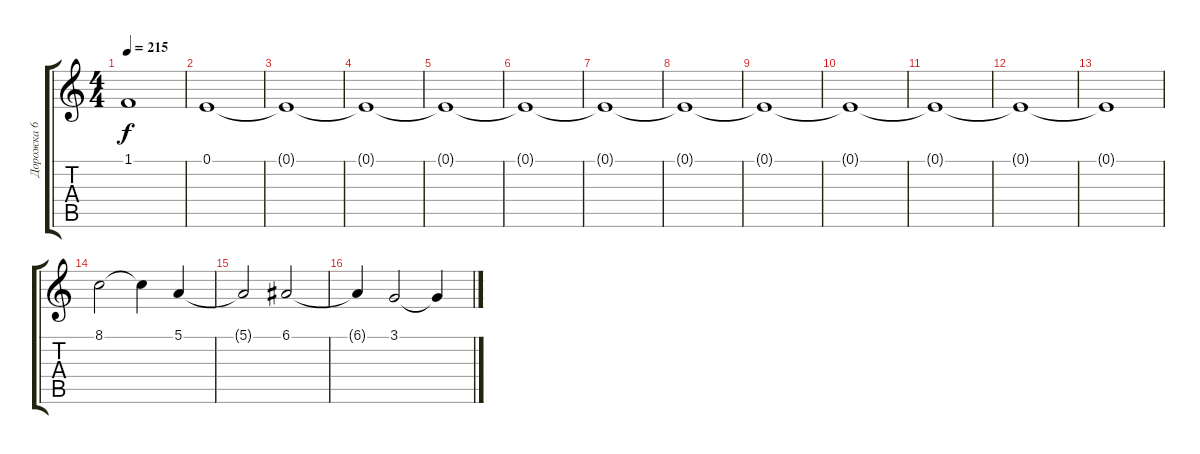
\track ("Дорожка 6" "Дорожка 6") {instrument choiraahs}
\staff {score tabs}
\tuning (E4 B3 G3 D3 A2 E2) {hide}
\ts (4 4)
\tempo 215
\clef g2
\ks c
1.1{t}.1{dy f} |
0.1.1 |
0.1{t}.1 |
0.1{t}.1 |
0.1{t}.1 |
0.1{t}.1 |
0.1{t}.1 |
0.1{t}.1 |
0.1{t}.1 |
0.1{t}.1 |
0.1{t}.1 |
0.1{t}.1 |
0.1{t}.1 |
8.1.2 8.1{t}.4 5.1.4 |
5.1{t}.2 6.1.2 |
6.1{t}.4 3.1.2 3.1{t}.4
